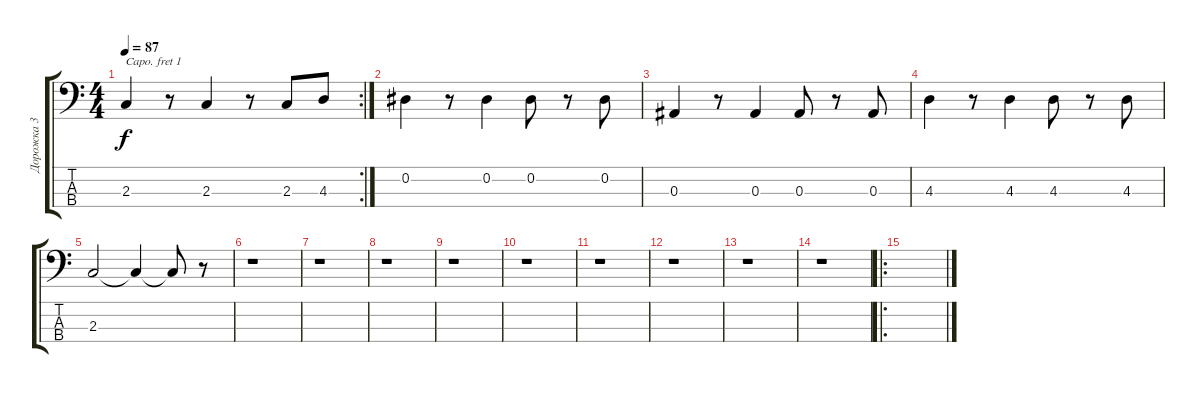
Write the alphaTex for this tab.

\track ("Дорожка 3" "Дорожка 3") {instrument electricbassfinger}
\staff {score tabs}
\capo 1
\tuning (G2 D2 A1 E1) {hide}
\rc 2
\ts (4 4)
\tempo 87
\clef f4
\ks c
2.3.4{dy f} r.8 2.3.4 r.8 2.3.8 4.3.8 |
0.2.4 r.8 0.2.4 0.2.8 r.8 0.2.8 |
0.3.4 r.8 0.3.4 0.3.8 r.8 0.3.8 |
4.3.4 r.8 4.3.4 4.3.8 r.8 4.3.8 |
2.3.2 2.3{t}.4 2.3{t}.8 r.8 |
r.1 |
r.1 |
r.1 |
r.1 |
r.1 |
r.1 |
r.1 |
r.1 |
r.1 |
\ro
